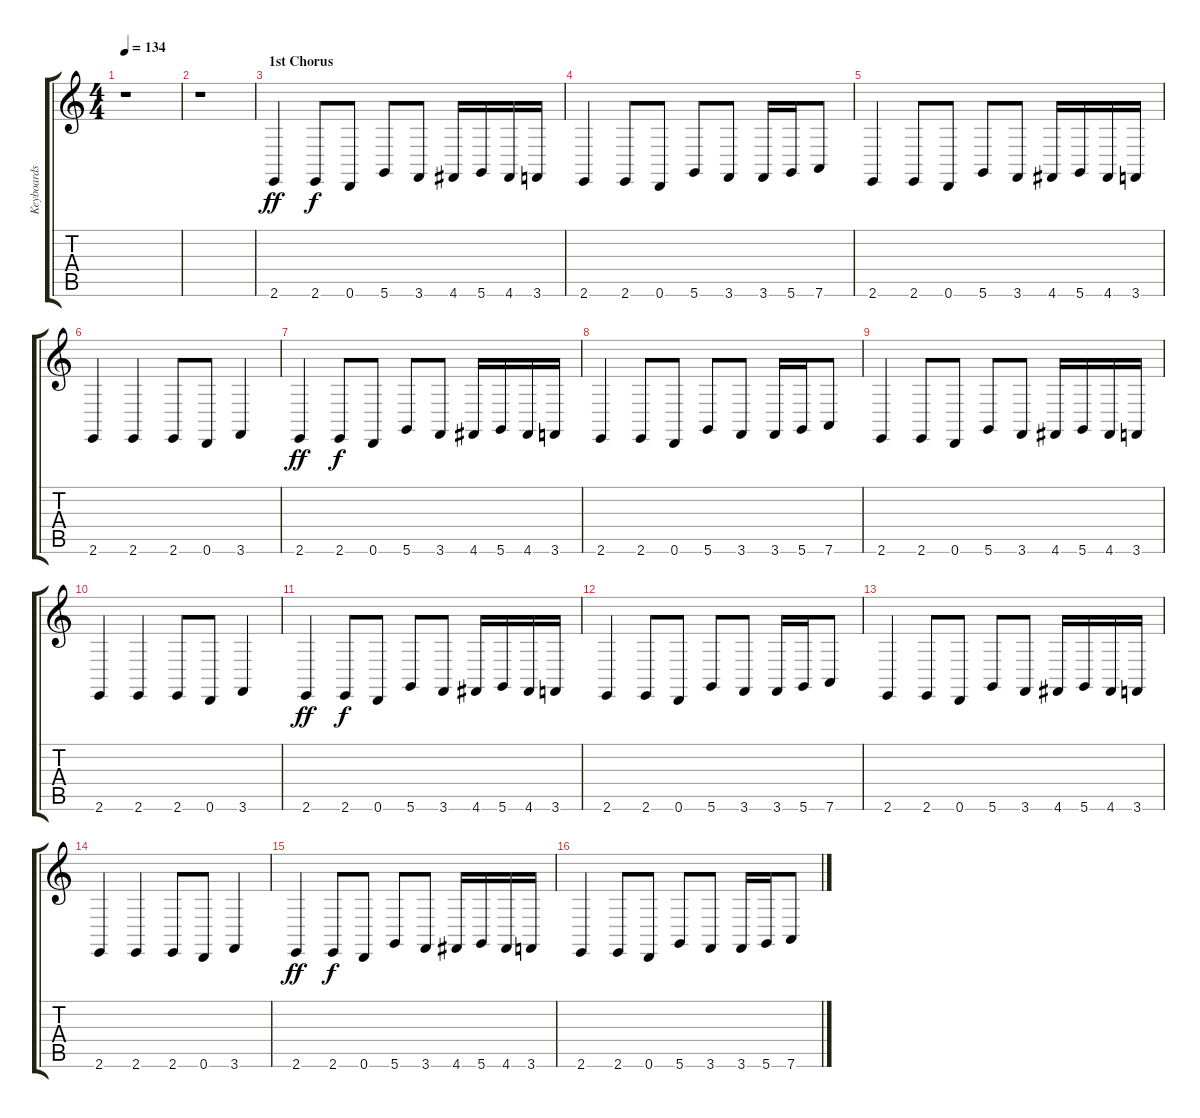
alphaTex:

\track ("Keyboards" "Keyboards") {instrument electricgrandpiano}
\staff {score tabs}
\tuning (D4 A3 F3 C3 G2 D2) {hide}
\ts (4 4)
\tempo 134
\clef g2
\ks c
r.1{dy f} |
r.1 |
\section ("" "1st Chorus")
2.6.4{dy ff} 2.6.8{dy f} 0.6.8 5.6.8 3.6.8 4.6.16 5.6.16 4.6.16 3.6.16 |
2.6.4 2.6.8 0.6.8 5.6.8 3.6.8 3.6.16 5.6.16 7.6.8 |
2.6.4 2.6.8 0.6.8 5.6.8 3.6.8 4.6.16 5.6.16 4.6.16 3.6.16 |
2.6.4 2.6.4 2.6.8 0.6.8 3.6.4 |
2.6.4{dy ff} 2.6.8{dy f} 0.6.8 5.6.8 3.6.8 4.6.16 5.6.16 4.6.16 3.6.16 |
2.6.4 2.6.8 0.6.8 5.6.8 3.6.8 3.6.16 5.6.16 7.6.8 |
2.6.4 2.6.8 0.6.8 5.6.8 3.6.8 4.6.16 5.6.16 4.6.16 3.6.16 |
2.6.4 2.6.4 2.6.8 0.6.8 3.6.4 |
2.6.4{dy ff} 2.6.8{dy f} 0.6.8 5.6.8 3.6.8 4.6.16 5.6.16 4.6.16 3.6.16 |
2.6.4 2.6.8 0.6.8 5.6.8 3.6.8 3.6.16 5.6.16 7.6.8 |
2.6.4 2.6.8 0.6.8 5.6.8 3.6.8 4.6.16 5.6.16 4.6.16 3.6.16 |
2.6.4 2.6.4 2.6.8 0.6.8 3.6.4 |
2.6.4{dy ff} 2.6.8{dy f} 0.6.8 5.6.8 3.6.8 4.6.16 5.6.16 4.6.16 3.6.16 |
2.6.4 2.6.8 0.6.8 5.6.8 3.6.8 3.6.16 5.6.16 7.6.8
